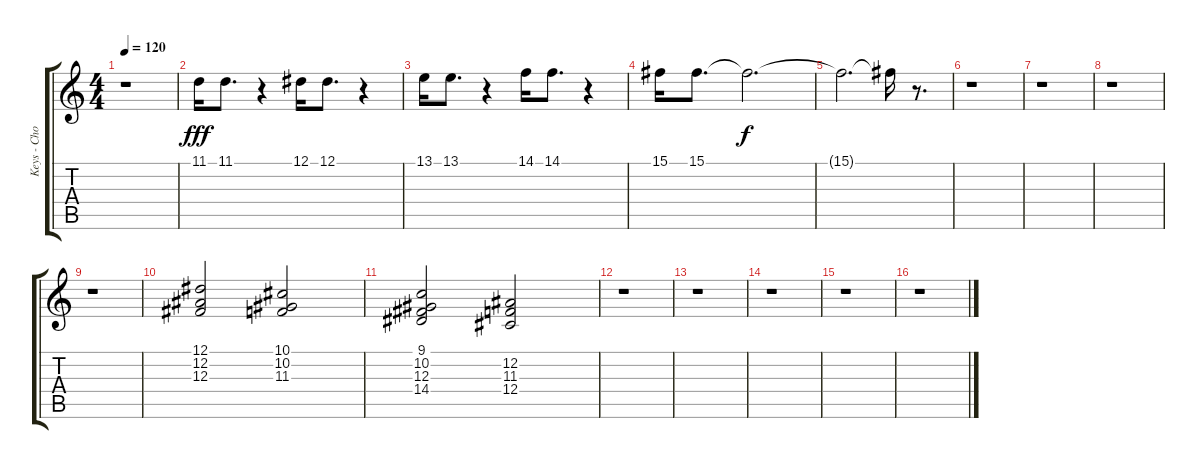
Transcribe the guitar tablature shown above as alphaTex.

\track ("Keys - Chord II" "Keys - Cho") {instrument stringensemble1}
\staff {score tabs}
\tuning (Eb4 Bb3 Gb3 Db3 Ab2 Eb2) {hide}
\ts (4 4)
\tempo 120
\clef g2
\ks c
r.1{dy f} |
11.1.16{dy fff volume 11 instrument orchestrahit} 11.1.8{d} r.4 12.1.16{volume 12 instrument orchestrahit} 12.1.8{d volume 12} r.4 |
13.1.16{instrument orchestrahit} 13.1.8{d volume 12} r.4 14.1.16{volume 13 instrument orchestrahit} 14.1.8{d} r.4 |
15.1.16{instrument orchestrahit} 15.1.8{d} 15.1{t}.2{d dy f} |
15.1{t}.2{d} 15.1{t}.16 r.8{d} |
r.1 |
r.1 |
r.1 |
r.1 |
(12.1 12.2 12.3).2{volume 9 instrument stringensemble1} (10.1 10.2 11.3).2 |
(9.1 10.2 12.3 14.4).2 (12.2 11.3 12.4).2 |
r.1 |
r.1 |
r.1 |
r.1 |
r.1
